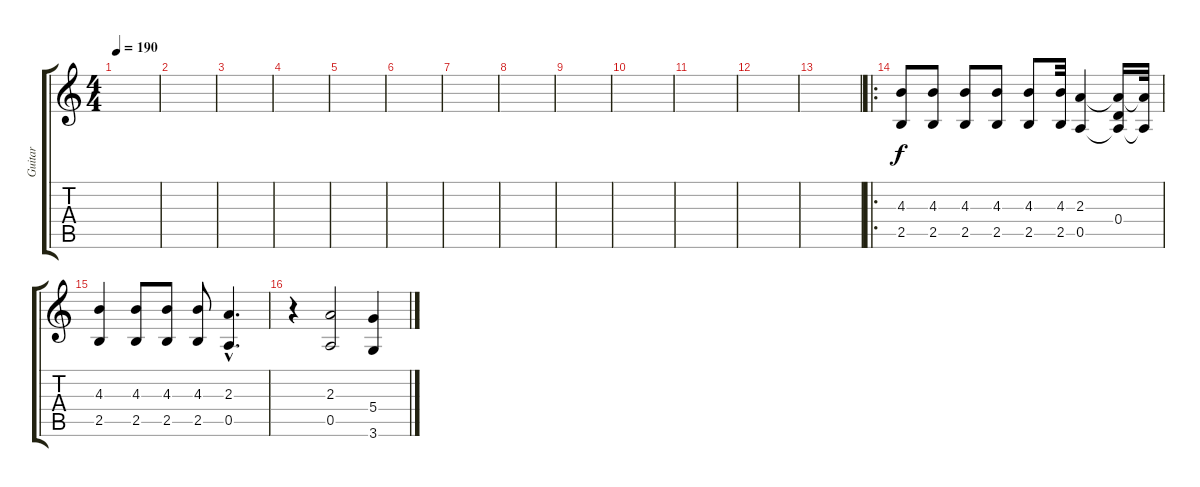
\track ("Guitar" "Guitar") {instrument distortionguitar}
\staff {score tabs}
\tuning (E4 B3 G3 D3 A2 E2) {hide}
\ts (4 4)
\tempo 190
\clef g2
\ks c
|
|
|
|
|
|
|
|
|
|
|
|
|
\ro
(4.3 2.5).8 (4.3 2.5).8 (4.3 2.5).8 (4.3 2.5).8 (4.3 2.5).8 (4.3 2.5).32 (2.3 0.5).4 (2.3{t} 0.4 0.5{t}).16 (2.3{t} 0.5{t}).32 |
(4.3 2.5).4 (4.3 2.5).8 (4.3 2.5).8 (4.3 2.5).8 (2.3{hac} 0.5{hac}).4{d} |
r.4 (2.3 0.5).2 (5.4 3.6).4
